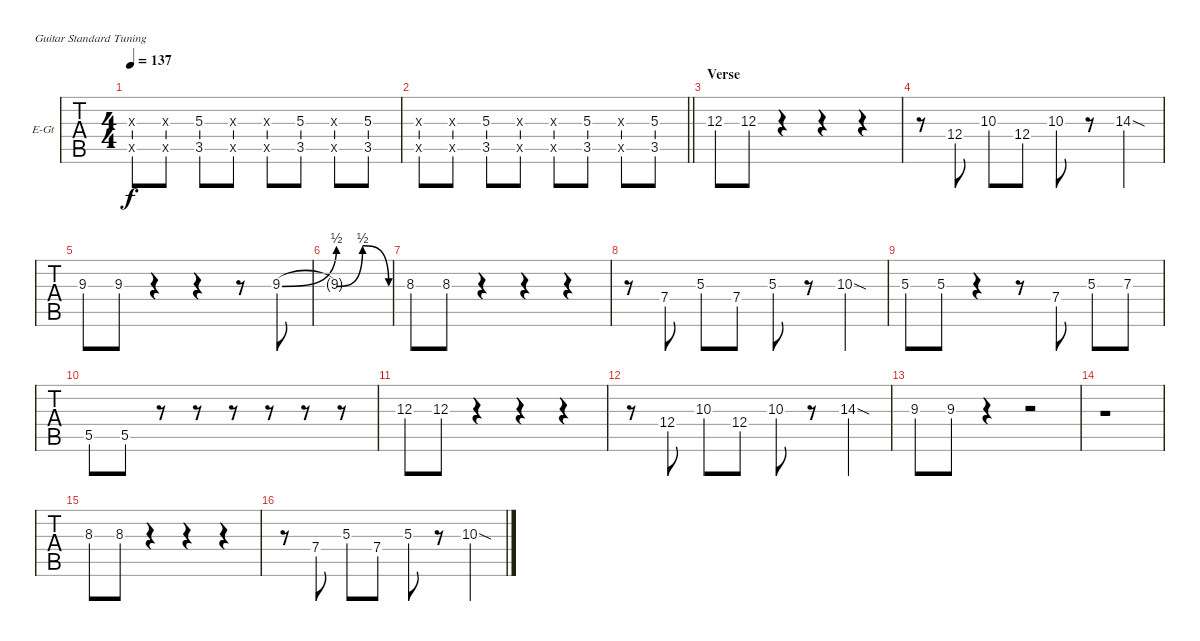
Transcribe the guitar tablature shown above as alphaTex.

\bracketExtendMode groupsimilarinstruments
\firstSystemTrackNameOrientation horizontal
\otherSystemsTrackNameOrientation horizontal
\track ("Albert" "E-Gt") {instrument distortionguitar}
\staff {tabs}
\tuning (E4 B3 G3 D3 A2 E2)
\ts (4 4)
\tempo 137
\clef g2
\ks c
(5.3{x} 3.5{x}).8{dy f} (5.3{x} 3.5{x}).8 (5.3 3.5).8 (5.3{x} 3.5{x}).8 (5.3{x} 3.5{x}).8 (5.3 3.5).8 (5.3{x} 3.5{x}).8 (5.3 3.5).8 |
\barLineRight lightlight
(5.3{x} 3.5{x}).8 (5.3{x} 3.5{x}).8 (5.3 3.5).8 (5.3{x} 3.5{x}).8 (5.3{x} 3.5{x}).8 (5.3 3.5).8 (5.3{x} 3.5{x}).8 (5.3 3.5).8 |
\section ("" "Verse")
12.3.8 12.3.8 r.4 r.4 r.4 |
r.8 12.4.8 10.3.8 12.4.8 10.3.8 r.8 14.3{sod}.4 |
9.3.8 9.3.8 r.4 r.4 r.8 9.3{be (bend 0 0 60 2)}.8 |
9.3{be (bendrelease 0 0 30 2 30 2 60 0) t}.1 |
8.3.8 8.3.8 r.4 r.4 r.4 |
r.8 7.4.8 5.3.8 7.4.8 5.3.8 r.8 10.3{sod}.4 |
5.3.8 5.3.8 r.4 r.8 7.4.8 5.3.8 7.3.8 |
5.5.8 5.5.8 r.8 r.8 r.8 r.8 r.8 r.8 |
12.3.8 12.3.8 r.4 r.4 r.4 |
r.8 12.4.8 10.3.8 12.4.8 10.3.8 r.8 14.3{sod}.4 |
9.3.8 9.3.8 r.4 r.2 |
r.1 |
8.3.8 8.3.8 r.4 r.4 r.4 |
r.8 7.4.8 5.3.8 7.4.8 5.3.8 r.8 10.3{sod}.4
